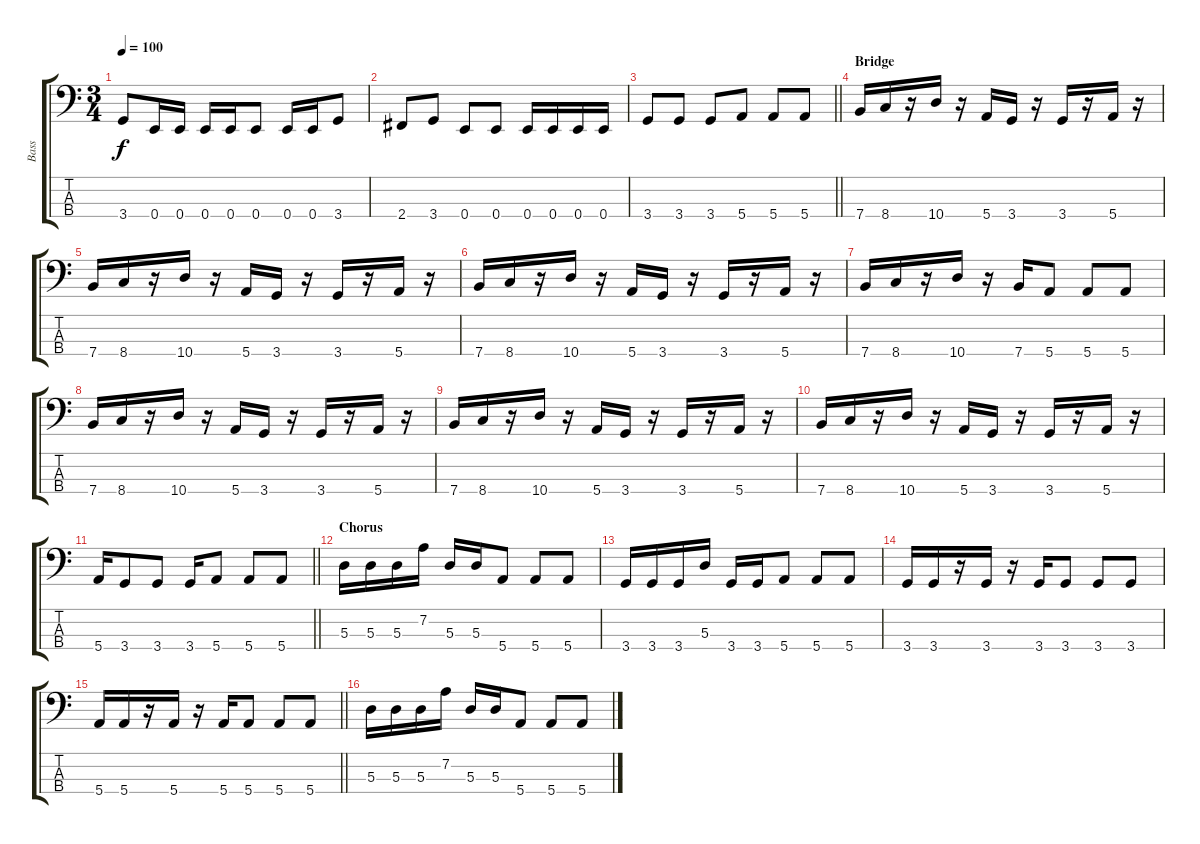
\track ("Bass" "Bass") {instrument electricbasspick}
\staff {score tabs}
\tuning (G2 D2 A1 E1) {hide}
\ts (3 4)
\tempo 100
\clef f4
\ks c
3.4.8{dy f} 0.4.16 0.4.16 0.4.16 0.4.16 0.4.8 0.4.16 0.4.16 3.4.8 |
2.4.8 3.4.8 0.4.8 0.4.8 0.4.16 0.4.16 0.4.16 0.4.16 |
\barLineRight lightlight
3.4.8 3.4.8 3.4.8 5.4.8 5.4.8 5.4.8 |
\section ("" "Bridge")
7.4.16 8.4.16 r.16 10.4.16 r.16 5.4.16 3.4.16 r.16 3.4.16 r.16 5.4.16 r.16 |
7.4.16 8.4.16 r.16 10.4.16 r.16 5.4.16 3.4.16 r.16 3.4.16 r.16 5.4.16 r.16 |
7.4.16 8.4.16 r.16 10.4.16 r.16 5.4.16 3.4.16 r.16 3.4.16 r.16 5.4.16 r.16 |
7.4.16 8.4.16 r.16 10.4.16 r.16 7.4.16 5.4.8 5.4.8 5.4.8 |
7.4.16 8.4.16 r.16 10.4.16 r.16 5.4.16 3.4.16 r.16 3.4.16 r.16 5.4.16 r.16 |
7.4.16 8.4.16 r.16 10.4.16 r.16 5.4.16 3.4.16 r.16 3.4.16 r.16 5.4.16 r.16 |
7.4.16 8.4.16 r.16 10.4.16 r.16 5.4.16 3.4.16 r.16 3.4.16 r.16 5.4.16 r.16 |
\barLineRight lightlight
5.4.16 3.4.8 3.4.8 3.4.16 5.4.8 5.4.8 5.4.8 |
\section ("" "Chorus")
5.3.16 5.3.16 5.3.16 7.2.16 5.3.16 5.3.16 5.4.8 5.4.8 5.4.8 |
3.4.16 3.4.16 3.4.16 5.3.16 3.4.16 3.4.16 5.4.8 5.4.8 5.4.8 |
3.4.16 3.4.16 r.16 3.4.16 r.16 3.4.16 3.4.8 3.4.8 3.4.8 |
\barLineRight lightlight
5.4.16 5.4.16 r.16 5.4.16 r.16 5.4.16 5.4.8 5.4.8 5.4.8 |
5.3.16 5.3.16 5.3.16 7.2.16 5.3.16 5.3.16 5.4.8 5.4.8 5.4.8
